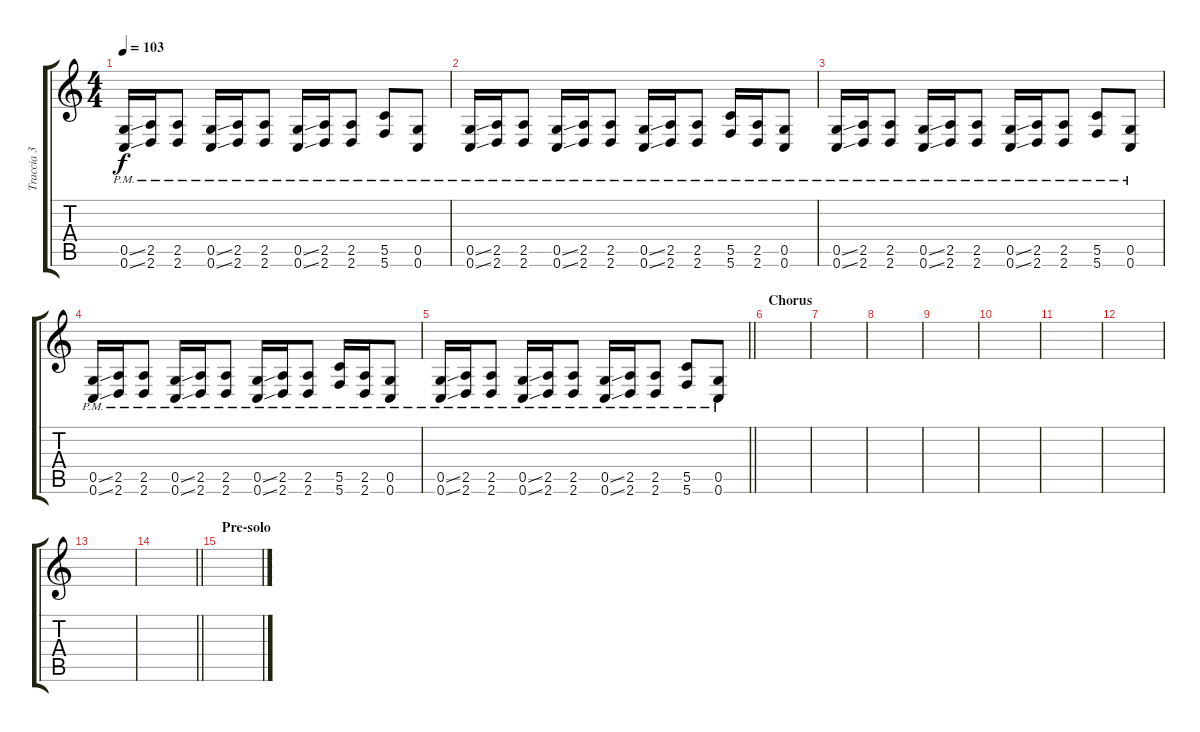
\track ("Traccia 3" "Traccia 3") {instrument distortionguitar}
\staff {score tabs}
\tuning (E4 C4 G3 C3 G2 C2) {hide}
\ts (4 4)
\tempo 103
\clef g2
\ks c
(0.5{ss pm} 0.6{ss pm}).16{dy f} (2.5{pm} 2.6{pm}).16 (2.5{pm} 2.6{pm}).8 (0.5{ss pm} 0.6{ss pm}).16 (2.5{pm} 2.6{pm}).16 (2.5{pm} 2.6{pm}).8 (0.5{ss pm} 0.6{ss pm}).16 (2.5{pm} 2.6{pm}).16 (2.5{pm} 2.6{pm}).8 (5.5{pm} 5.6{pm}).8 (0.5{pm} 0.6{pm}).8 |
(0.5{ss pm} 0.6{ss pm}).16 (2.5{pm} 2.6{pm}).16 (2.5{pm} 2.6{pm}).8 (0.5{ss pm} 0.6{ss pm}).16 (2.5{pm} 2.6{pm}).16 (2.5{pm} 2.6{pm}).8 (0.5{ss pm} 0.6{ss pm}).16 (2.5{pm} 2.6{pm}).16 (2.5{pm} 2.6{pm}).8 (5.5{pm} 5.6{pm}).16 (2.5{pm} 2.6{pm}).16 (0.5{pm} 0.6{pm}).8 |
(0.5{ss pm} 0.6{ss pm}).16 (2.5{pm} 2.6{pm}).16 (2.5{pm} 2.6{pm}).8 (0.5{ss pm} 0.6{ss pm}).16 (2.5{pm} 2.6{pm}).16 (2.5{pm} 2.6{pm}).8 (0.5{ss pm} 0.6{ss pm}).16 (2.5{pm} 2.6{pm}).16 (2.5{pm} 2.6{pm}).8 (5.5{pm} 5.6{pm}).8 (0.5{pm} 0.6{pm}).8 |
(0.5{ss pm} 0.6{ss pm}).16 (2.5{pm} 2.6{pm}).16 (2.5{pm} 2.6{pm}).8 (0.5{ss pm} 0.6{ss pm}).16 (2.5{pm} 2.6{pm}).16 (2.5{pm} 2.6{pm}).8 (0.5{ss pm} 0.6{ss pm}).16 (2.5{pm} 2.6{pm}).16 (2.5{pm} 2.6{pm}).8 (5.5{pm} 5.6{pm}).16 (2.5{pm} 2.6{pm}).16 (0.5{pm} 0.6{pm}).8 |
\barLineRight lightlight
(0.5{ss pm} 0.6{ss pm}).16 (2.5{pm} 2.6{pm}).16 (2.5{pm} 2.6{pm}).8 (0.5{ss pm} 0.6{ss pm}).16 (2.5{pm} 2.6{pm}).16 (2.5{pm} 2.6{pm}).8 (0.5{ss pm} 0.6{ss pm}).16 (2.5{pm} 2.6{pm}).16 (2.5{pm} 2.6{pm}).8 (5.5{pm} 5.6{pm}).8 (0.5{pm} 0.6{pm}).8 |
\section ("" "Chorus")
|
|
|
|
|
|
|
|
\barLineRight lightlight
|
\section ("" "Pre-solo")
